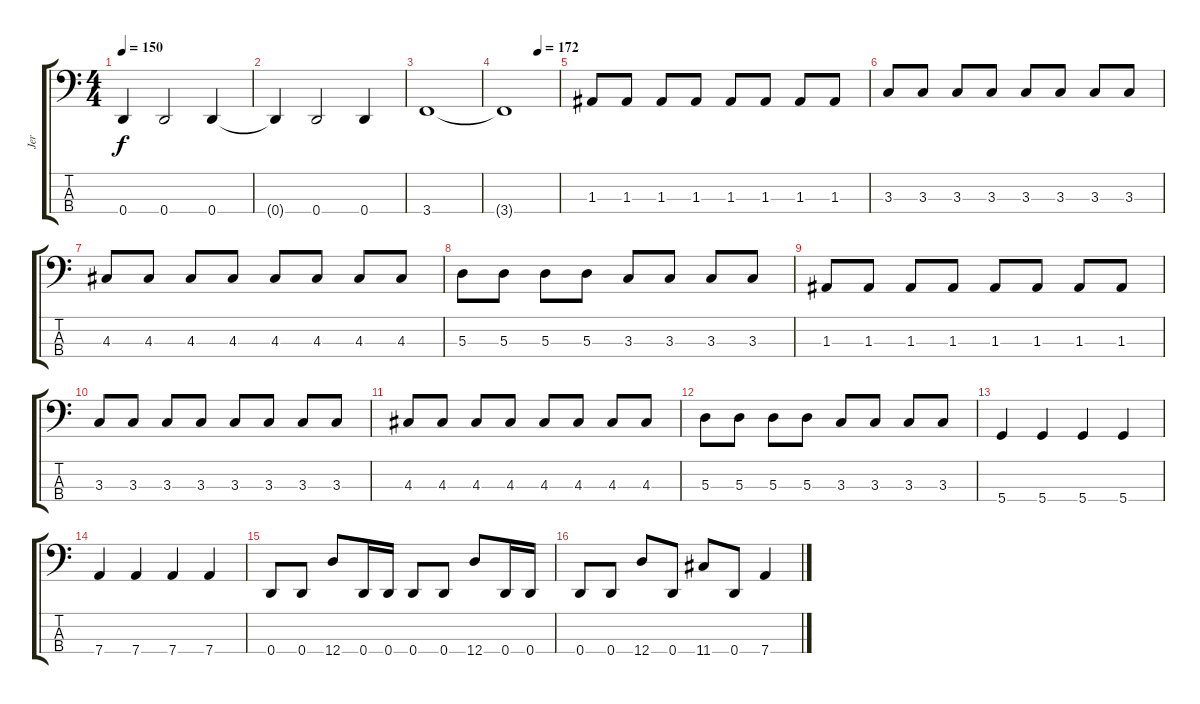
\track ("Jer" "Jer") {instrument electricbassfinger}
\staff {score tabs}
\tuning (G2 D2 A1 D1) {hide}
\ts (4 4)
\tempo 150
\clef f4
\ks c
0.4.4{dy f} 0.4.2 0.4.4 |
0.4{t}.4 0.4.2 0.4.4 |
3.4.1 |
\tempo (172 0.625)
3.4{t}.1 |
1.3.8 1.3.8 1.3.8 1.3.8 1.3.8 1.3.8 1.3.8 1.3.8 |
3.3.8 3.3.8 3.3.8 3.3.8 3.3.8 3.3.8 3.3.8 3.3.8 |
4.3.8 4.3.8 4.3.8 4.3.8 4.3.8 4.3.8 4.3.8 4.3.8 |
5.3.8 5.3.8 5.3.8 5.3.8 3.3.8 3.3.8 3.3.8 3.3.8 |
1.3.8 1.3.8 1.3.8 1.3.8 1.3.8 1.3.8 1.3.8 1.3.8 |
3.3.8 3.3.8 3.3.8 3.3.8 3.3.8 3.3.8 3.3.8 3.3.8 |
4.3.8 4.3.8 4.3.8 4.3.8 4.3.8 4.3.8 4.3.8 4.3.8 |
5.3.8 5.3.8 5.3.8 5.3.8 3.3.8 3.3.8 3.3.8 3.3.8 |
5.4.4 5.4.4 5.4.4 5.4.4 |
7.4.4 7.4.4 7.4.4 7.4.4 |
0.4.8 0.4.8 12.4.8 0.4.16 0.4.16 0.4.8 0.4.8 12.4.8 0.4.16 0.4.16 |
0.4.8 0.4.8 12.4.8 0.4.8 11.4.8 0.4.8 7.4.4
